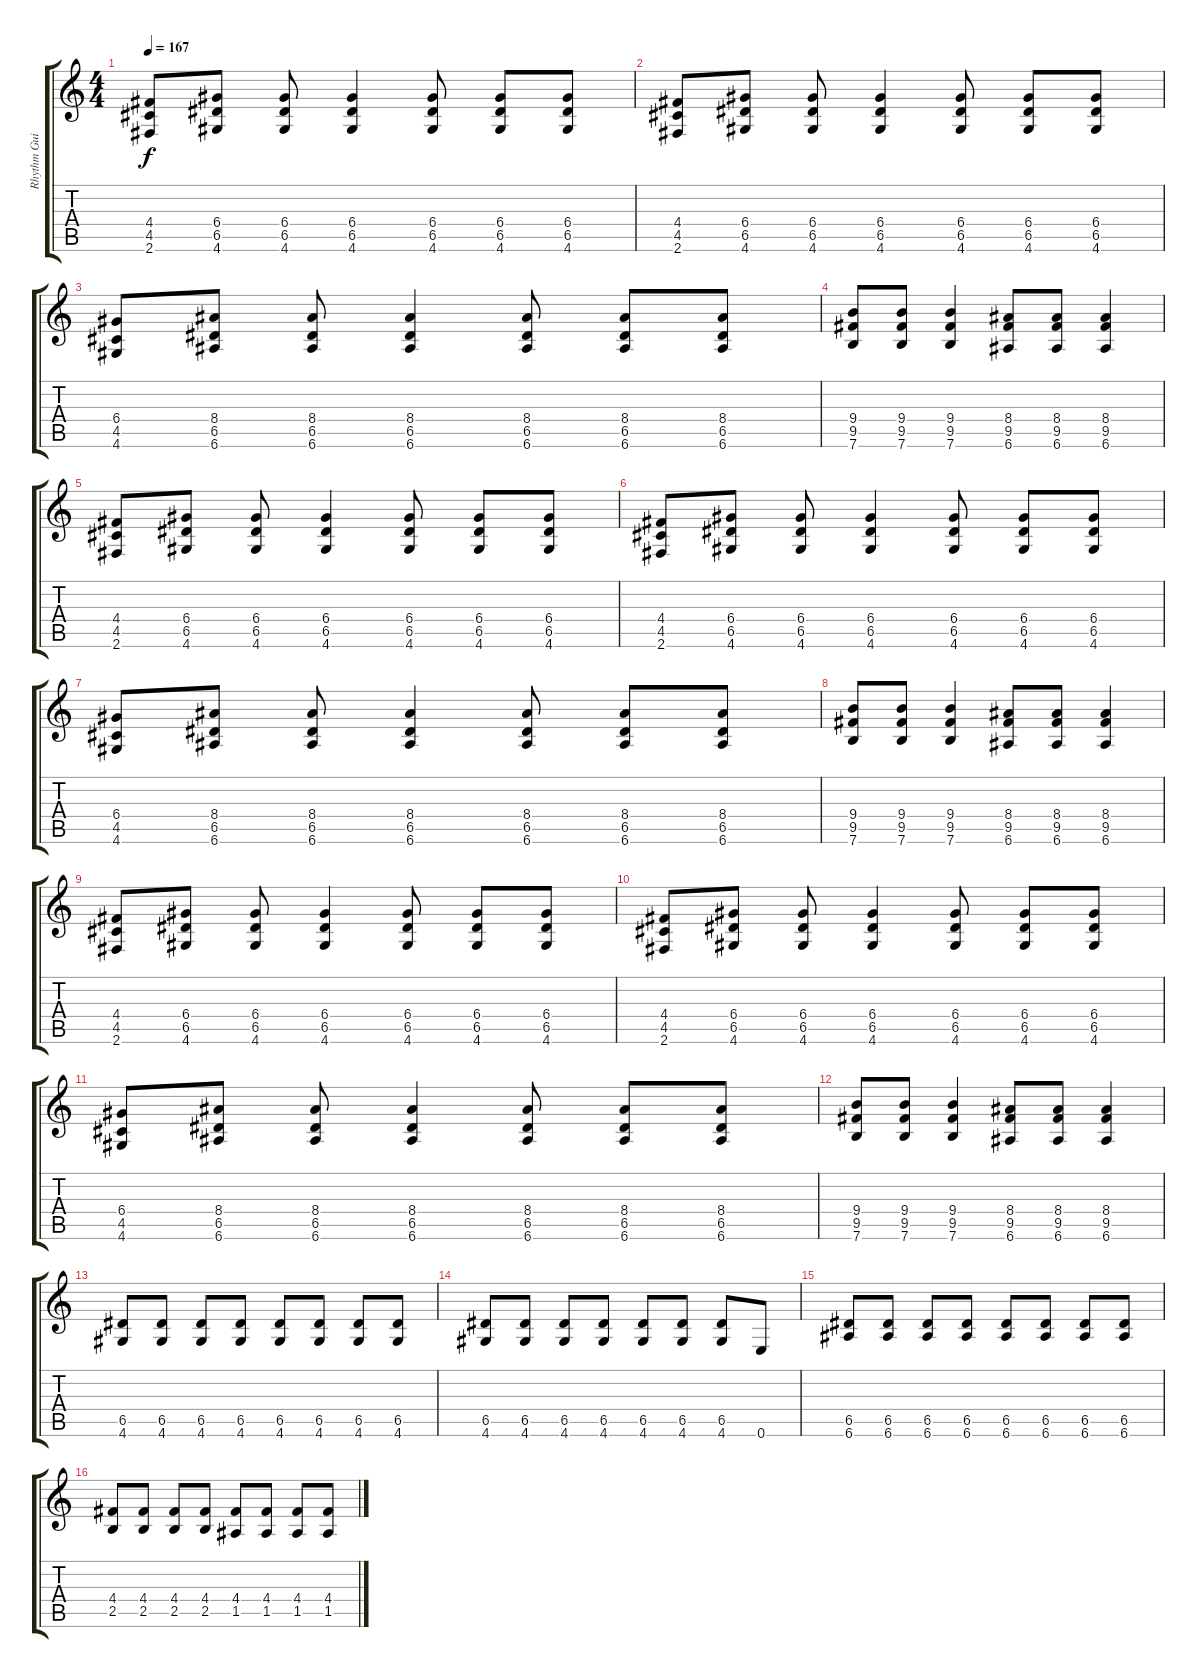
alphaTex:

\track ("Rhythm Guitar" "Rhythm Gui") {instrument distortionguitar}
\staff {score tabs}
\tuning (E4 B3 G3 D3 A2 E2) {hide}
\ts (4 4)
\tempo 167
\clef g2
\ks c
(4.4 4.5 2.6).8{dy f} (6.4 6.5 4.6).8 (6.4 6.5 4.6).8 (6.4 6.5 4.6).4 (6.4 6.5 4.6).8 (6.4 6.5 4.6).8 (6.4 6.5 4.6).8 |
(4.4 4.5 2.6).8 (6.4 6.5 4.6).8 (6.4 6.5 4.6).8 (6.4 6.5 4.6).4 (6.4 6.5 4.6).8 (6.4 6.5 4.6).8 (6.4 6.5 4.6).8 |
(6.4 4.5 4.6).8 (8.4 6.5 6.6).8 (8.4 6.5 6.6).8 (8.4 6.5 6.6).4 (8.4 6.5 6.6).8 (8.4 6.5 6.6).8 (8.4 6.5 6.6).8 |
(9.4 9.5 7.6).8 (9.4 9.5 7.6).8 (9.4 9.5 7.6).4 (8.4 9.5 6.6).8 (8.4 9.5 6.6).8 (8.4 9.5 6.6).4 |
(4.4 4.5 2.6).8 (6.4 6.5 4.6).8 (6.4 6.5 4.6).8 (6.4 6.5 4.6).4 (6.4 6.5 4.6).8 (6.4 6.5 4.6).8 (6.4 6.5 4.6).8 |
(4.4 4.5 2.6).8 (6.4 6.5 4.6).8 (6.4 6.5 4.6).8 (6.4 6.5 4.6).4 (6.4 6.5 4.6).8 (6.4 6.5 4.6).8 (6.4 6.5 4.6).8 |
(6.4 4.5 4.6).8 (8.4 6.5 6.6).8 (8.4 6.5 6.6).8 (8.4 6.5 6.6).4 (8.4 6.5 6.6).8 (8.4 6.5 6.6).8 (8.4 6.5 6.6).8 |
(9.4 9.5 7.6).8 (9.4 9.5 7.6).8 (9.4 9.5 7.6).4 (8.4 9.5 6.6).8 (8.4 9.5 6.6).8 (8.4 9.5 6.6).4 |
(4.4 4.5 2.6).8 (6.4 6.5 4.6).8 (6.4 6.5 4.6).8 (6.4 6.5 4.6).4 (6.4 6.5 4.6).8 (6.4 6.5 4.6).8 (6.4 6.5 4.6).8 |
(4.4 4.5 2.6).8 (6.4 6.5 4.6).8 (6.4 6.5 4.6).8 (6.4 6.5 4.6).4 (6.4 6.5 4.6).8 (6.4 6.5 4.6).8 (6.4 6.5 4.6).8 |
(6.4 4.5 4.6).8 (8.4 6.5 6.6).8 (8.4 6.5 6.6).8 (8.4 6.5 6.6).4 (8.4 6.5 6.6).8 (8.4 6.5 6.6).8 (8.4 6.5 6.6).8 |
(9.4 9.5 7.6).8 (9.4 9.5 7.6).8 (9.4 9.5 7.6).4 (8.4 9.5 6.6).8 (8.4 9.5 6.6).8 (8.4 9.5 6.6).4 |
(6.5 4.6).8 (6.5 4.6).8 (6.5 4.6).8 (6.5 4.6).8 (6.5 4.6).8 (6.5 4.6).8 (6.5 4.6).8 (6.5 4.6).8 |
(6.5 4.6).8 (6.5 4.6).8 (6.5 4.6).8 (6.5 4.6).8 (6.5 4.6).8 (6.5 4.6).8 (6.5 4.6).8 0.6.8 |
(6.5 6.6).8 (6.5 6.6).8 (6.5 6.6).8 (6.5 6.6).8 (6.5 6.6).8 (6.5 6.6).8 (6.5 6.6).8 (6.5 6.6).8 |
(4.4 2.5).8 (4.4 2.5).8 (4.4 2.5).8 (4.4 2.5).8 (4.4 1.5).8 (4.4 1.5).8 (4.4 1.5).8 (4.4 1.5).8
